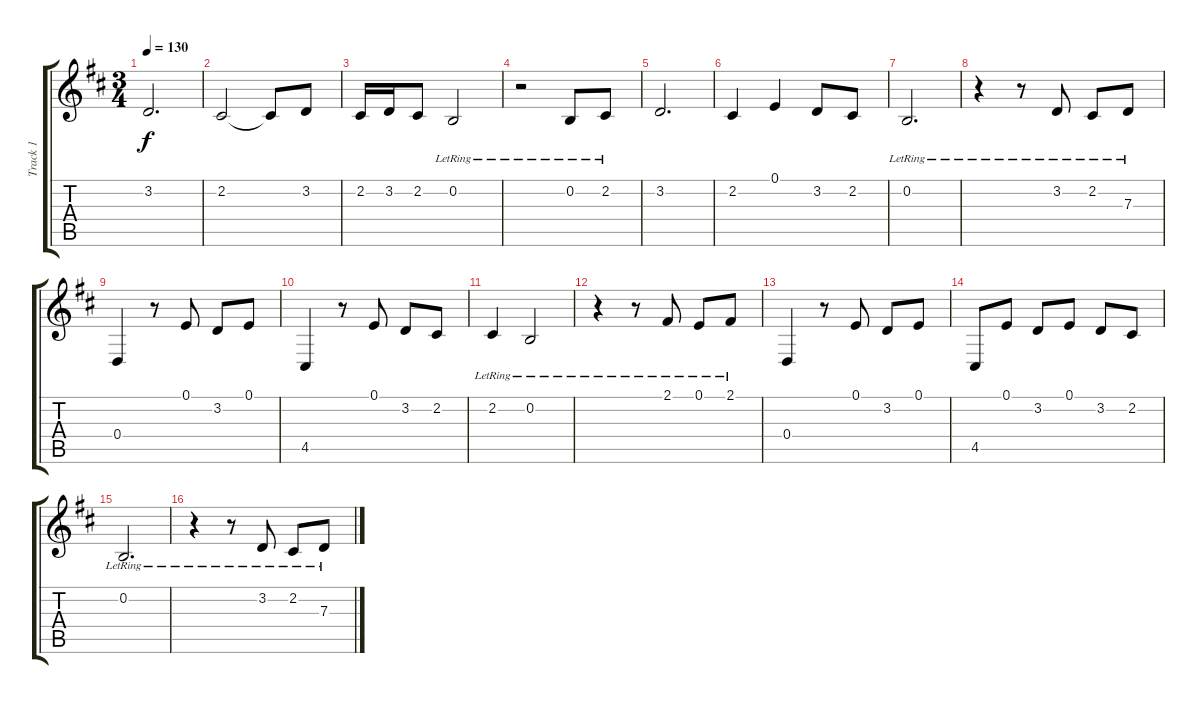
\track ("Track 1" "Track 1") {instrument acousticgrandpiano}
\staff {score tabs}
\tuning (E4 B3 G3 D3 A2 E2) {hide}
\ts (3 4)
\tempo 130
\clef g2
\ks d
3.2.2{d dy f} |
2.2.2 2.2{t}.8 3.2.8 |
2.2.16 3.2.16 2.2.8 0.2{lr}.2 |
r.2 0.2{lr}.8 2.2{lr}.8 |
3.2.2{d} |
2.2.4 0.1.4 3.2.8 2.2.8 |
0.2{lr}.2{d} |
r.4 r.8 3.2{lr}.8 2.2{lr}.8 7.3{lr}.8 |
0.4.4 r.8 0.1.8 3.2.8 0.1.8 |
4.5.4 r.8 0.1.8 3.2.8 2.2.8 |
2.2{lr}.4 0.2{lr}.2 |
r.4 r.8 2.1{lr}.8 0.1{lr}.8 2.1{lr}.8 |
0.4.4 r.8 0.1.8 3.2.8 0.1.8 |
4.5.8 0.1.8 3.2.8 0.1.8 3.2.8 2.2.8 |
0.2{lr}.2{d} |
r.4 r.8 3.2{lr}.8 2.2{lr}.8 7.3{lr}.8
